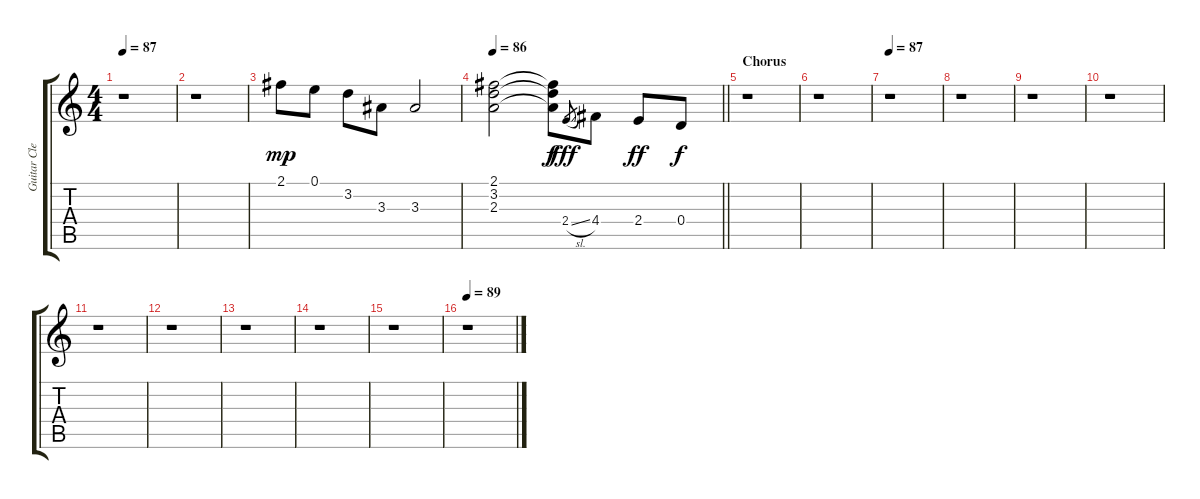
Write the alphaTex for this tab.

\track ("Guitar Clean" "Guitar Cle") {instrument electricguitarclean}
\staff {score tabs}
\tuning (E4 B3 G3 D3 A2 E2) {hide}
\ts (4 4)
\tempo 87
\clef g2
\ks c
r.1{dy mp} |
r.1 |
2.1.8 0.1.8 3.2.8 3.3.8 3.3.2 |
\tempo 86
\barLineRight lightlight
(2.1 3.2 2.3).2 (2.1{t} 3.2{t} 2.3{t}).8{dy f} 2.4{sl}.8{gr dy fff} 4.4.8 2.4.8{dy ff} 0.4.8{dy f} |
\section ("" "Chorus")
r.1 |
r.1 |
\tempo 87
r.1 |
r.1 |
r.1 |
r.1 |
r.1 |
r.1 |
r.1 |
r.1 |
r.1 |
\tempo 89
r.1
